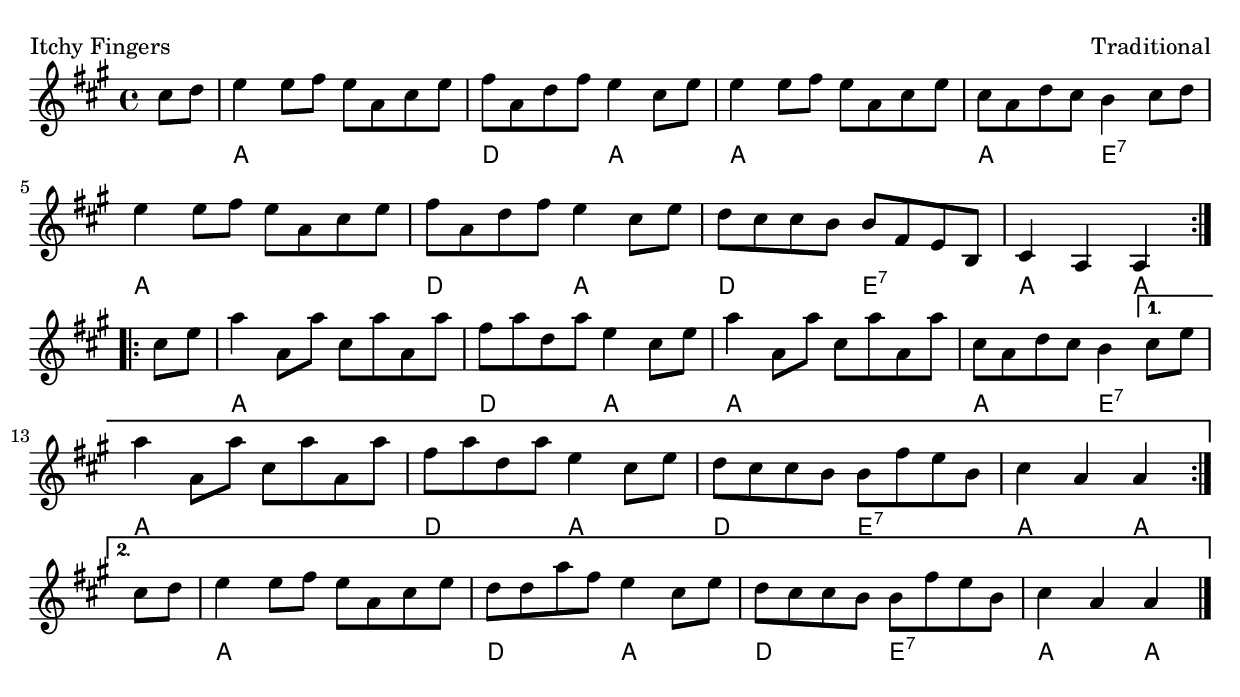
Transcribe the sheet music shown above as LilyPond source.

\version "2.22.0"

\include "../helpers/preamble.ly"

\score {
    \relative c'' {
        <<
        {
            \clef treble
            \key a \major
            \time 4/4
            \partial 4 cs8 d |
            e4 e8 fs e a, cs e | fs a, d fs e4 cs8 e | e4 e8 fs e a, cs e | cs a d cs b4 cs8 d |
            e4 e8 fs e a, cs e | fs a, d fs e4 cs8 e | d cs cs b b fs e b | cs4 a a \bar":|.|:" \break
            \repeat volta 2 {
                cs'8 e | a4 a,8 a' cs, a' a, a' | fs a d, a' e4 cs8 e | a4 a,8 a' cs, a' a, a' | cs, a d cs b4 
            }

            \alternative {
                {cs8 e | \break a4 a,8 a' cs, a' a, a' | fs a d, a' e4 cs8 e | d cs cs b b fs' e b | cs4 a a \break}
                {cs8 d | e4 e8 fs e a, cs e | d d a' fs e4 cs8 e | d cs cs b b fs' e b | cs4 a a \bar"|."}
            }
        }
        \chords {
            \partial 4 s4 | a1 | d2 a | a1 | a2 e:7 |
            a1 | d2 a | d e:7 | a a |
            a1 | d2 a | a1 | a2 e:7 |
            a1 | d2 a | d e:7 | a a |
            a1 | d2 a | d e:7 | a a4 |
        }
        >>
    }

    \header {
        piece = "Itchy Fingers"
        opus = "Traditional"
    }
}